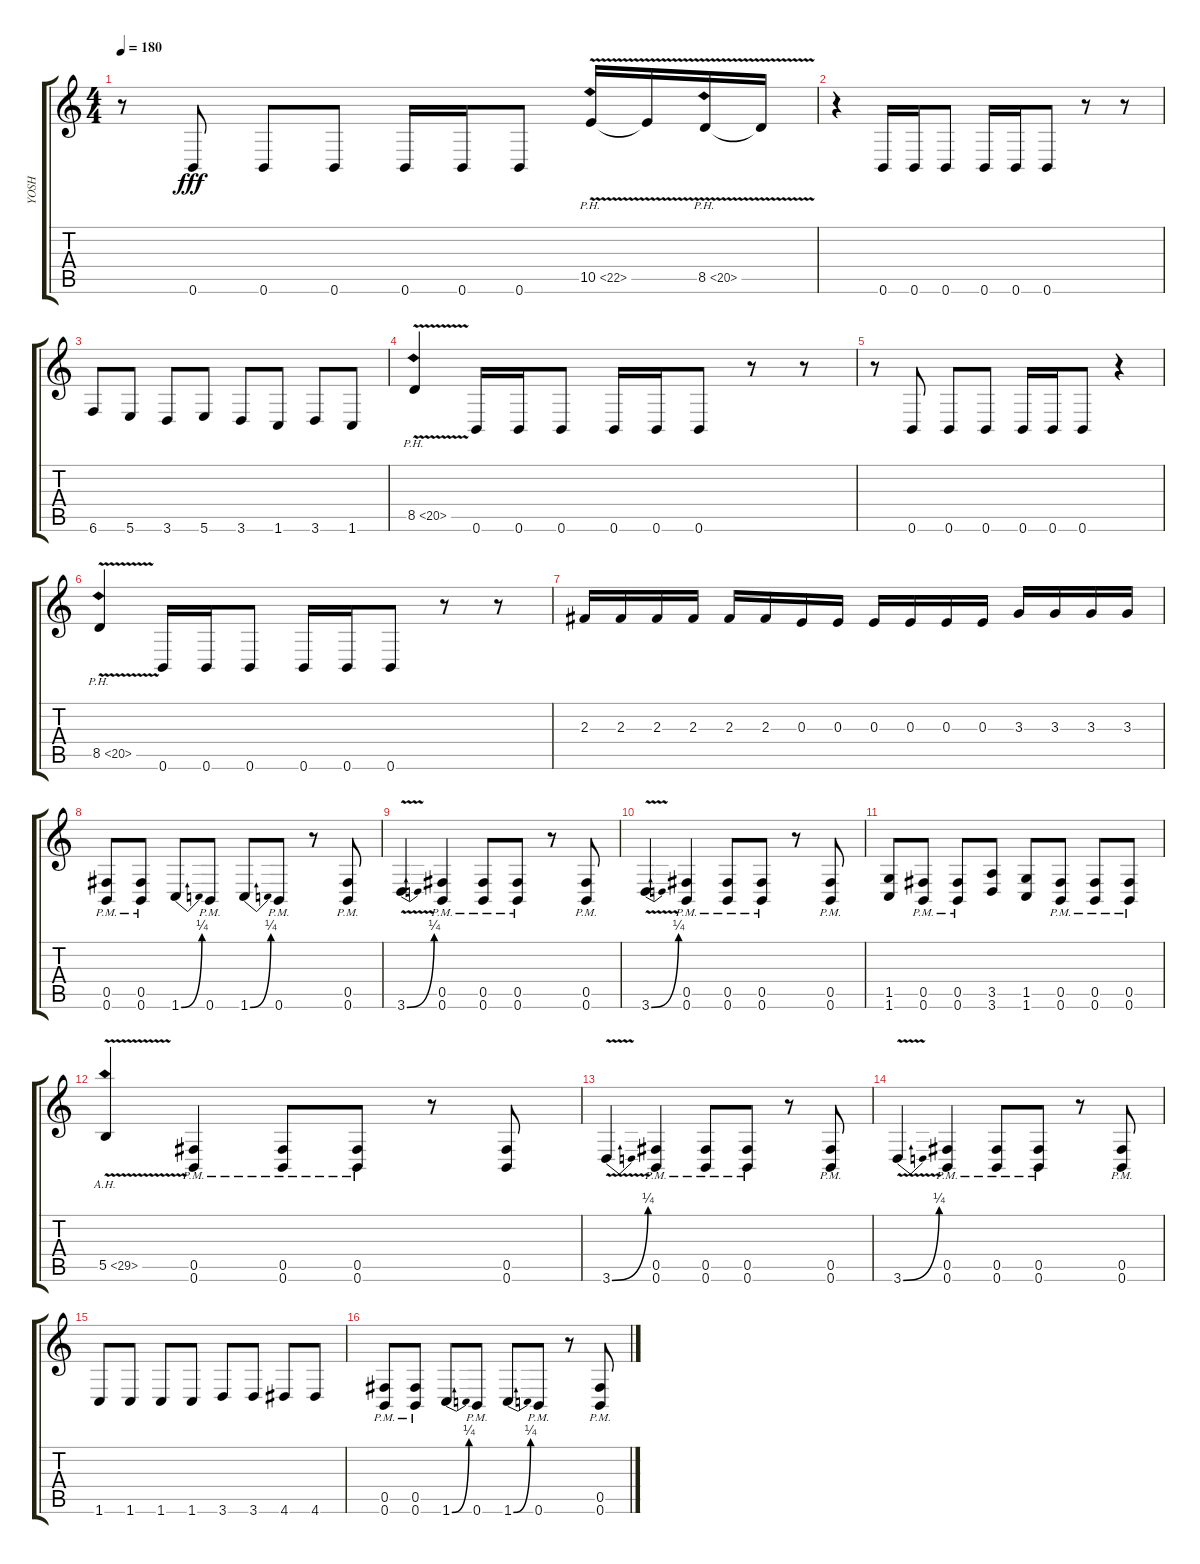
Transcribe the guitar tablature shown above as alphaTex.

\track ("YOSH" "YOSH") {instrument overdrivenguitar}
\staff {score tabs}
\tuning (Db4 Ab3 E3 B2 Gb2 B1) {hide}
\ts (4 4)
\tempo 180
\clef g2
\ks c
r.8{dy fff} 0.6.8 0.6.8 0.6.8 0.6.16 0.6.16 0.6.8 10.5{ph 12 v}.16 10.5{t}.16 8.5{ph 12 v}.16 8.5{t}.16 |
r.4 0.6.16 0.6.16 0.6.8 0.6.16 0.6.16 0.6.8 r.8 r.8 |
6.6.8 5.6.8 3.6.8 5.6.8 3.6.8 1.6.8 3.6.8 1.6.8 |
8.5{ph 12 v}.4 0.6.16 0.6.16 0.6.8 0.6.16 0.6.16 0.6.8 r.8 r.8 |
r.8 0.6.8 0.6.8 0.6.8 0.6.16 0.6.16 0.6.8 r.4 |
8.5{ph 12 v}.4 0.6.16 0.6.16 0.6.8 0.6.16 0.6.16 0.6.8 r.8 r.8 |
2.3.16 2.3.16 2.3.16 2.3.16 2.3.16 2.3.16 0.3.16 0.3.16 0.3.16 0.3.16 0.3.16 0.3.16 3.3.16 3.3.16 3.3.16 3.3.16 |
(0.5{pm} 0.6{pm}).8 (0.5{pm} 0.6{pm}).8 1.6{be (bend 0 0 60 1)}.8 0.6{pm}.8 1.6{be (bend 0 0 60 1)}.8 0.6{pm}.8 r.8 (0.5{pm} 0.6{pm}).8 |
3.6{be (bend 0 0 60 1) v}.4 (0.5{pm} 0.6{pm}).4 (0.5{pm} 0.6{pm}).8 (0.5{pm} 0.6{pm}).8 r.8 (0.5{pm} 0.6{pm}).8 |
3.6{be (bend 0 0 60 1) v}.4 (0.5{pm} 0.6{pm}).4 (0.5{pm} 0.6{pm}).8 (0.5{pm} 0.6{pm}).8 r.8 (0.5{pm} 0.6{pm}).8 |
(1.5 1.6).8 (0.5{pm} 0.6{pm}).8 (0.5{pm} 0.6{pm}).8 (3.5 3.6).8 (1.5 1.6).8 (0.5{pm} 0.6{pm}).8 (0.5{pm} 0.6{pm}).8 (0.5{pm} 0.6{pm}).8 |
5.5{ah 24 v}.4 (0.5{pm} 0.6{pm}).4 (0.5{pm} 0.6{pm}).8 (0.5{pm} 0.6{pm}).8 r.8 (0.5 0.6).8 |
3.6{be (bend 0 0 60 1) v}.4 (0.5{pm} 0.6{pm}).4 (0.5{pm} 0.6{pm}).8 (0.5{pm} 0.6{pm}).8 r.8 (0.5{pm} 0.6{pm}).8 |
3.6{be (bend 0 0 60 1) v}.4 (0.5{pm} 0.6{pm}).4 (0.5{pm} 0.6{pm}).8 (0.5{pm} 0.6{pm}).8 r.8 (0.5{pm} 0.6{pm}).8 |
1.6.8 1.6.8 1.6.8 1.6.8 3.6.8 3.6.8 4.6.8 4.6.8 |
(0.5{pm} 0.6{pm}).8 (0.5{pm} 0.6{pm}).8 1.6{be (bend 0 0 60 1)}.8 0.6{pm}.8 1.6{be (bend 0 0 60 1)}.8 0.6{pm}.8 r.8 (0.5{pm} 0.6{pm}).8
